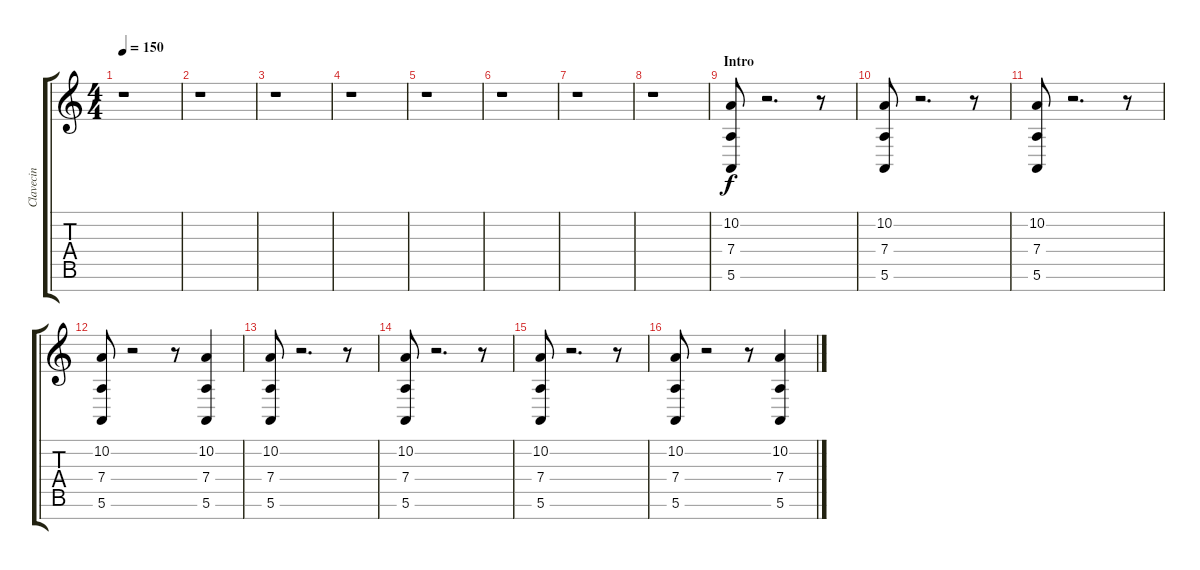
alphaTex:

\track ("Clavecin" "Clavecin") {instrument harpsichord}
\staff {score tabs}
\tuning (E4 B3 G3 D3 A2 E2 B1) {hide}
\ts (4 4)
\tempo 150
\clef g2
\ks c
r.1{dy f instrument harpsichord} |
r.1 |
r.1 |
r.1 |
r.1 |
r.1 |
r.1 |
r.1 |
\section ("" "Intro")
(10.2 7.4 5.6).8 r.2{d} r.8 |
(10.2 7.4 5.6).8 r.2{d} r.8 |
(10.2 7.4 5.6).8 r.2{d} r.8 |
(10.2 7.4 5.6).8 r.2 r.8 (10.2 7.4 5.6).4 |
(10.2 7.4 5.6).8 r.2{d} r.8 |
(10.2 7.4 5.6).8 r.2{d} r.8 |
(10.2 7.4 5.6).8 r.2{d} r.8 |
(10.2 7.4 5.6).8 r.2 r.8 (10.2 7.4 5.6).4
